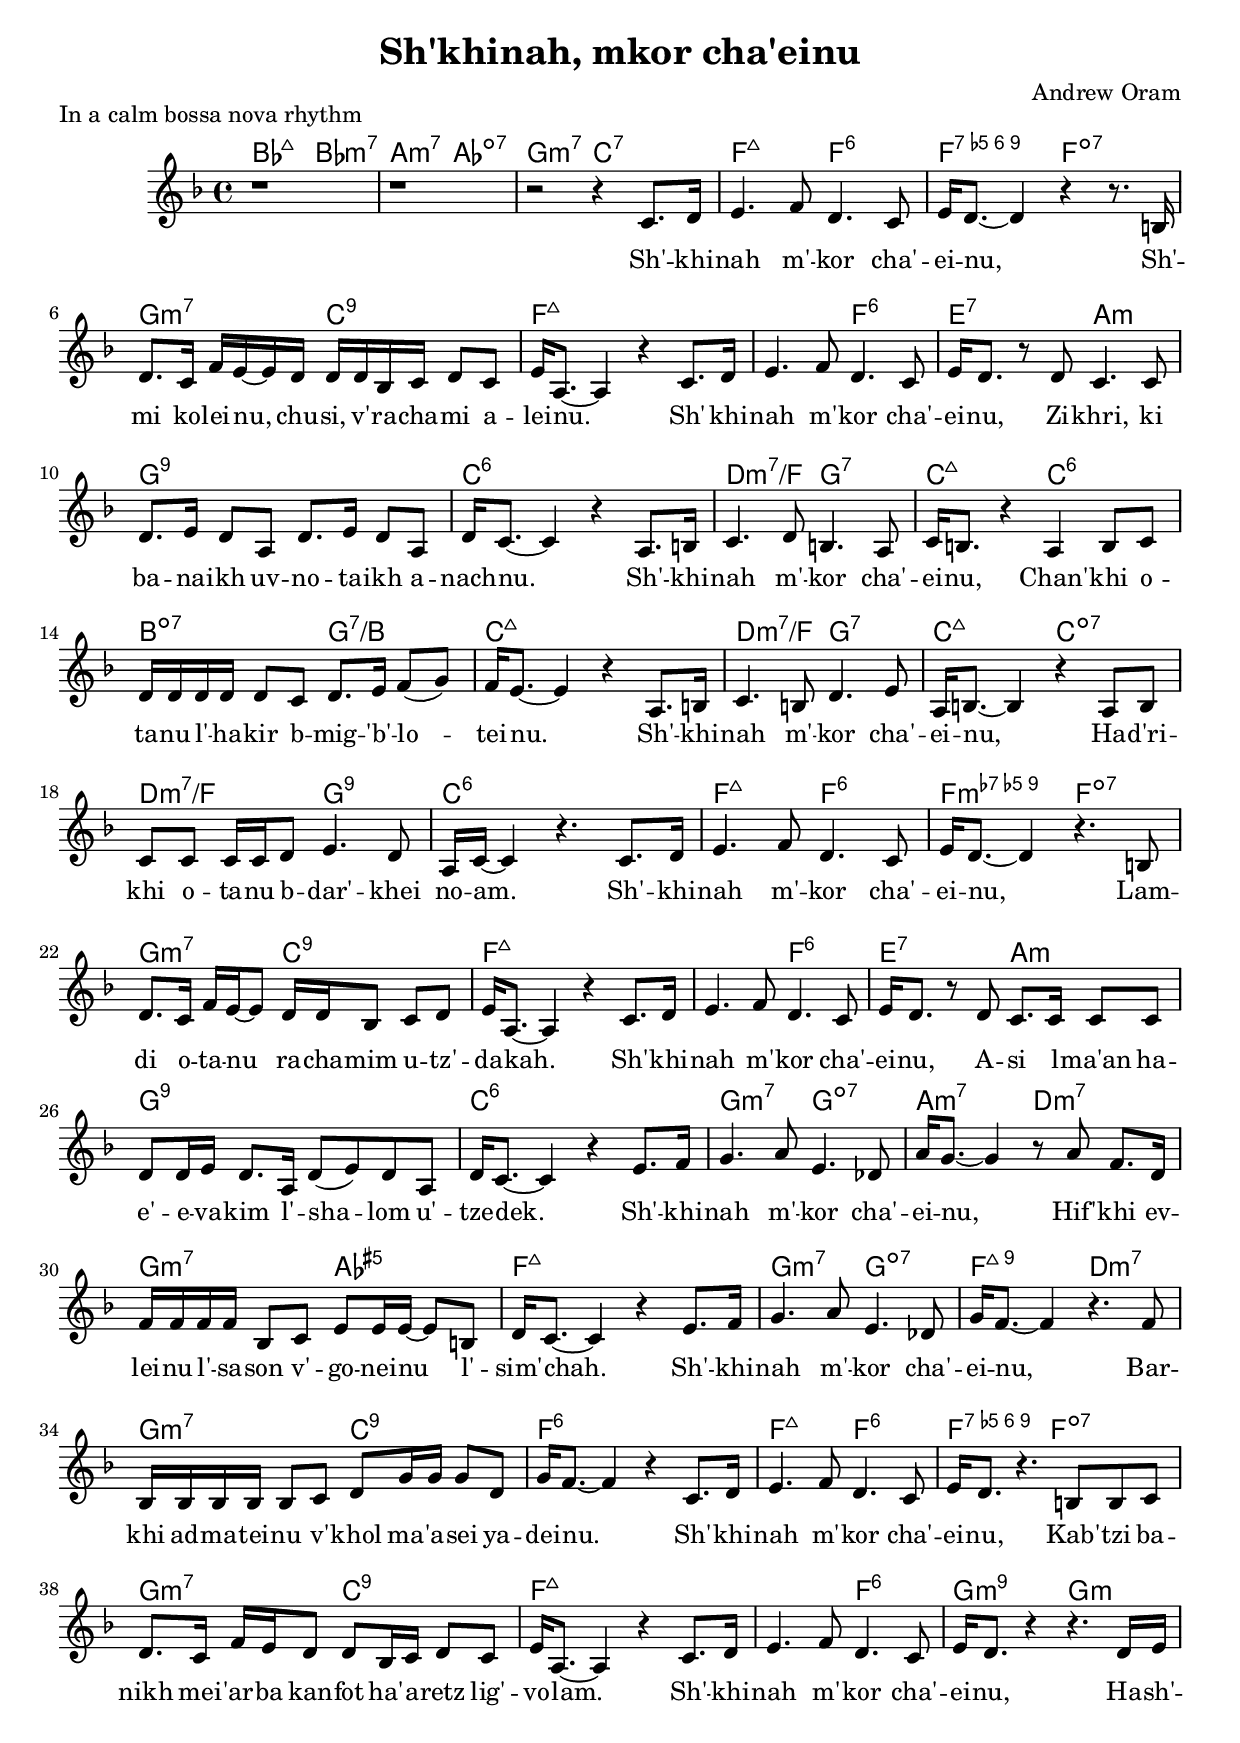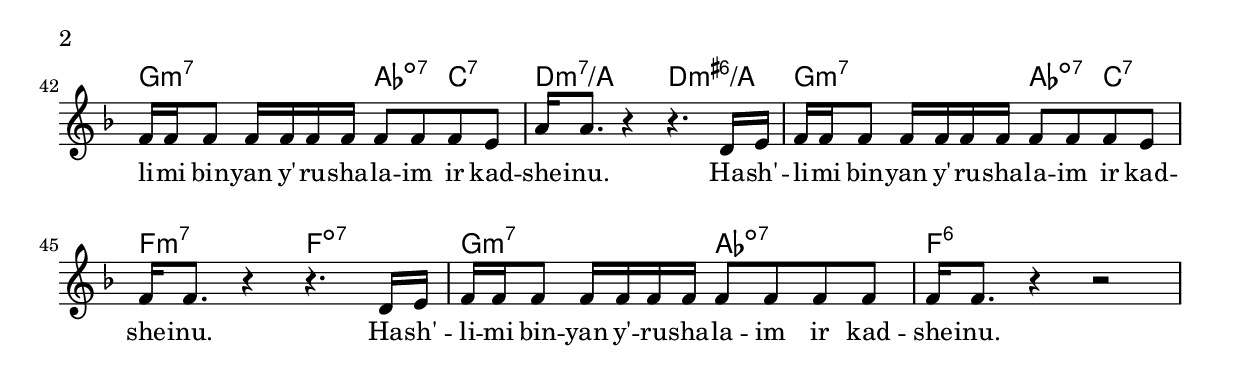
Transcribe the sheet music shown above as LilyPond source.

\header {
  title = "Sh'khinah, mkor cha'einu"
  composer = "Andrew Oram"
}

melody = \relative c' {
  \clef treble
  \key a \major
  \time 4/4

  r1 r1 r2 r4
  e8. fis16 gis4. a8 fis4. e8 gis16 fis8.~ fis4 r4 r8.
  dis16 fis8. e16 a gis~ gis fis16 fis fis d e fis8 e gis16 cis,8.~ cis4 r4
  e8. fis16 gis4. a8 fis4. e8 gis16 fis8. r8
  fis8 e4. e8 fis8. gis16 fis8 cis fis8. gis16 fis8 cis fis16 e8.~ e4 r4
  cis8. dis16 e4. fis8 dis4. cis8 e16 dis8. r4
  cis4 dis8 e8 fis16 fis fis fis fis8 e fis8. gis16 a8( b8) a16 gis8.~ gis4 r4
  cis,8. dis16 e4. dis8 fis4. gis8 cis,16 dis8.~ dis4 r4
  cis8 dis e e e16 e fis8 gis4. fis8 cis16 e16~ e4 r4.
  e8. fis16 gis4. a8 fis4. e8 gis16 fis8.~ fis4 r4.
  dis8 fis8. e16 a16 gis16~ gis8 fis16 fis d8 e fis gis16 cis,8.~ cis4 r4
  e8. fis16 gis4. a8 fis4. e8 gis16 fis8. r8
  fis8 e8. e16 e8 e fis8 fis16 gis16 fis8. cis16 fis8( gis) fis8 cis fis16 e8.~ e4 r4
  gis8. a16 b4. cis8 gis4. f8 cis'16 b8.~ b4 r8
  cis8 a8. fis16 a16 a a a d,8 e gis8 gis16 gis16~ gis8 dis fis16 e8.~ e4 r4
  gis8. a16 b4. cis8 gis4. f8 b16 a8.~ a4 r4.
  a8 d,16 d d d d8 e fis b16 b b8 fis b16 a8.~ a4 r4
  e8. fis16 gis4. a8 fis4. e8 gis16 fis8. r4.
  dis8 dis e fis8. e16 a gis fis8 fis d16 e fis8 e gis16 cis,8.~ cis4 r4
  e8. fis16 gis4. a8 fis4. e8 gis16 fis8. r4 r4.
  fis16 gis a a a8 a16 a a a a8 a a gis cis16 cis8. r4 r4.
  fis,16 gis a a a8 a16 a a a a8 a a gis a16 a8. r4 r4.
  fis16 gis a a a8 a16 a a a a8 a a a a16 a8. r4 r2
}

text = \lyricmode {
  Sh' -- khi -- nah m' -- kor cha' -- ei -- nu,
  Sh' -- mi ko -- lei -- nu, chu -- si, v' -- ra -- cha -- mi a -- lei -- nu.
  Sh' -- khi -- nah m' -- kor cha' -- ei -- nu,
  Zi -- khri, ki ba -- na -- ikh uv -- no -- ta -- ikh a -- nach -- nu.
  Sh' -- khi -- nah m' -- kor cha' -- ei -- nu,
  Chan' -- khi o -- ta -- nu l' -- ha -- kir b -- mig -- 'b' -- lo -- tei -- nu.
  Sh' -- khi -- nah m' -- kor cha' -- ei -- nu,
  Ha -- d'ri -- khi o -- ta -- nu b -- dar' -- khei no -- am.
  Sh' -- khi -- nah m' -- kor cha' -- ei -- nu,
  Lam -- di o -- ta -- nu ra -- cha -- mim u -- tz' -- da -- kah.
  Sh' -- khi -- nah m' -- kor cha' -- ei -- nu,
  A -- si l -- ma'an ha -- e' -- e -- va -- kim l' -- sha -- lom u' --  tze -- dek.
  Sh' -- khi -- nah m' -- kor cha' -- ei -- nu,
  Hif' -- khi ev -- lei -- nu l' -- sa -- son v' -- go -- nei -- nu l' -- sim' -- chah.
  Sh' -- khi -- nah m' -- kor cha' -- ei -- nu,
  Bar -- khi ad -- ma -- tei -- nu v' -- khol ma -- 'a -- sei ya -- dei -- nu.
  Sh' -- khi -- nah m' -- kor cha' -- ei -- nu,
  Kab' -- tzi ba -- nikh mei -- 'ar -- ba kan -- fot ha' -- a -- retz lig' -- vo -- lam.
  Sh' -- khi -- nah m' -- kor cha' -- ei -- nu,
  Ha -- sh' -- li -- mi bin -- yan y' -- ru -- sha -- la -- im ir kad --  she -- inu.
  Ha -- sh' -- li -- mi bin -- yan y' -- ru -- sha -- la -- im ir kad --  she -- inu.
  Ha -- sh' -- li -- mi bin -- yan y' -- ru -- sha -- la -- im ir kad --  she -- inu.
}

harmonies = \chordmode {
     d2:maj7 d:min3.7 cis:min3.7 c:dim7 b:3-.7 e:7
     a2:maj7 a:6 a:dim5.6.7.9 a:dim7 b2:min3.7 e2:9 a1:maj7
     a2:maj7 a:6 gis:7 cis:min b1:9 e:6
     fis2:min3.7/a b:7 e:maj7 e:6 dis:dim7 b:7/dis e1:maj7
     fis2:min3.7/a b:7 e:maj7 e:dim7 fis:min7/a b:9 e1:6
     a2:maj7 a:6 a:dim7.9 a:dim7 b2:min3.7 e2:9 a1:maj7
     a2:maj7 a:6 gis:7 cis:min b1:9 e:6
     b2:min3.7 b:dim7 cis:min3.7 fis:min3.7 b:min3.7 c:aug5 a1:maj7
     b2:min3.7 b:dim7 a:maj7.9 fis:min3.7 b:min3.7 e:9 a1:6
     a2:maj7 a:6 a:dim5.6.7.9 a:dim7 b2:min3.7 e2:9 a1:maj7
     a2:maj7 a:6 b:min3.7.9 b:min b:min3.7 c4:dim7 e:7 fis2:min3.7/cis fis:min3.6+/cis
     b2:min3.7 c4:dim7 e:7 a2:min3.7 a:dim7
     b2:min3.7 c:dim7 a1:6
}

\score {
  <<
    \new ChordNames {
      \set chordChanges = ##t
  \transpose a f \harmonies
    }
    \new Voice = "one" { \transpose a f \melody
                         \set melismaBusyProperties = #'() }
    \new Lyrics \lyricsto "one" \text
  >>
  \layout { }
  \header {
  piece = "In a calm bossa nova rhythm"
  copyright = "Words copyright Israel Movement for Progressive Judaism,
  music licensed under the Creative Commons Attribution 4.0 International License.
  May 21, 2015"
  }
}

\version "2.18.2"
